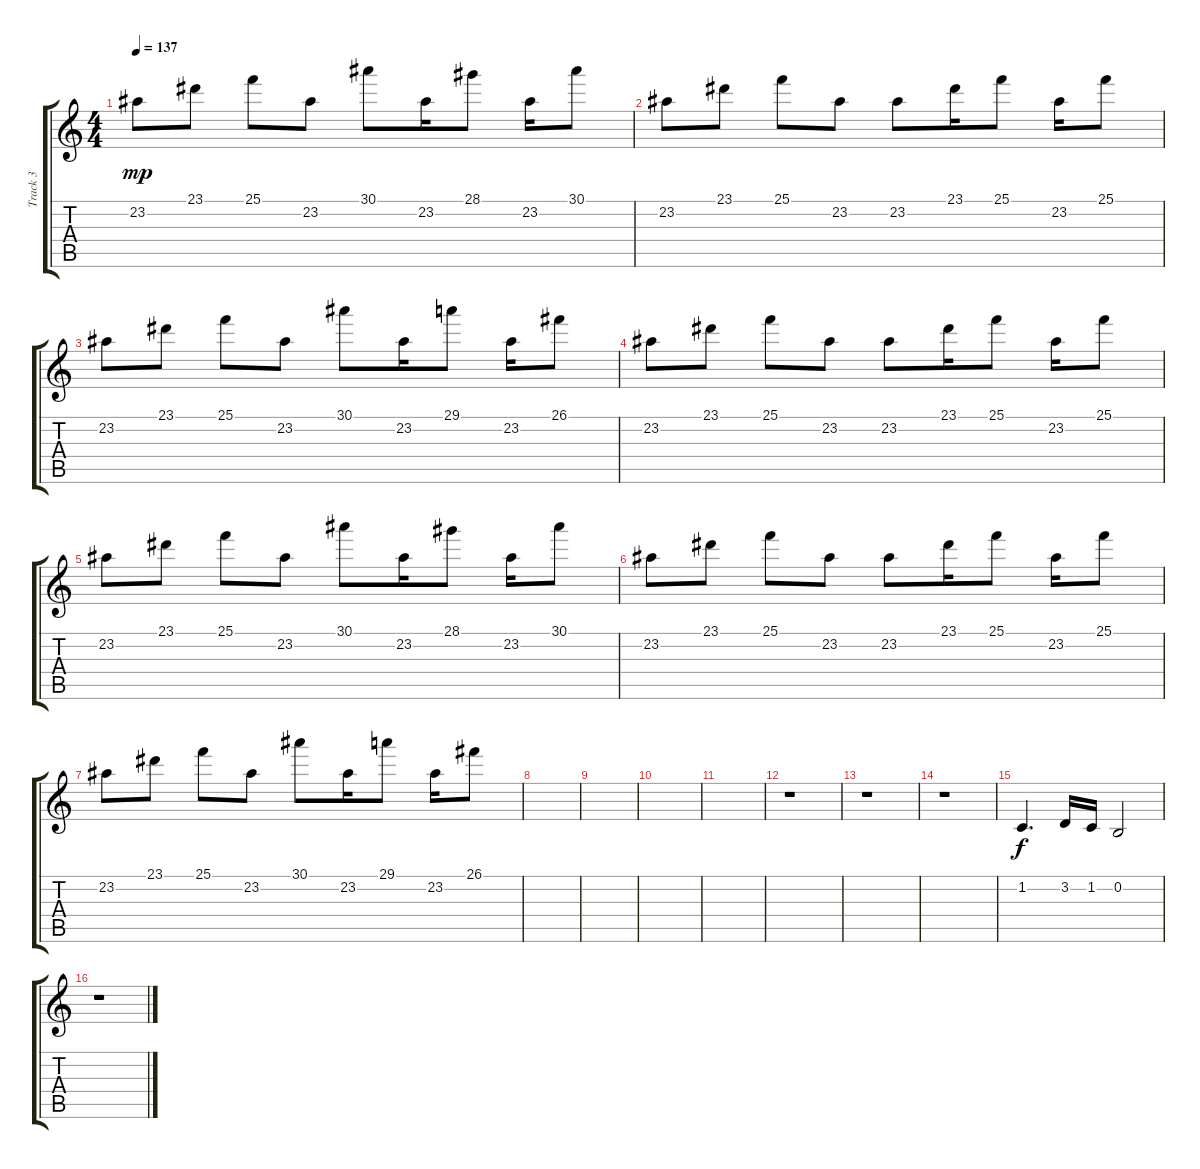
\track ("Track 3" "Track 3") {instrument stringensemble1}
\staff {score tabs}
\tuning (E4 B3 G3 D3 A2 E2) {hide}
\ts (4 4)
\tempo 137
\clef g2
\ks c
23.2.8{dy mp} 23.1.8 25.1.8 23.2.8 30.1.8 23.2.16 28.1.8 23.2.16 30.1.8 |
23.2.8 23.1.8 25.1.8 23.2.8 23.2.8 23.1.16 25.1.8 23.2.16 25.1.8 |
23.2.8 23.1.8 25.1.8 23.2.8 30.1.8 23.2.16 29.1.8 23.2.16 26.1.8 |
23.2.8 23.1.8 25.1.8 23.2.8 23.2.8 23.1.16 25.1.8 23.2.16 25.1.8 |
23.2.8 23.1.8 25.1.8 23.2.8 30.1.8 23.2.16 28.1.8 23.2.16 30.1.8 |
23.2.8 23.1.8 25.1.8 23.2.8 23.2.8 23.1.16 25.1.8 23.2.16 25.1.8 |
23.2.8 23.1.8 25.1.8 23.2.8 30.1.8 23.2.16 29.1.8 23.2.16 26.1.8 |
|
|
|
|
r.1 |
r.1 |
r.1 |
1.2.4{d dy f instrument stringensemble1} 3.2.16 1.2.16 0.2.2 |
r.1
